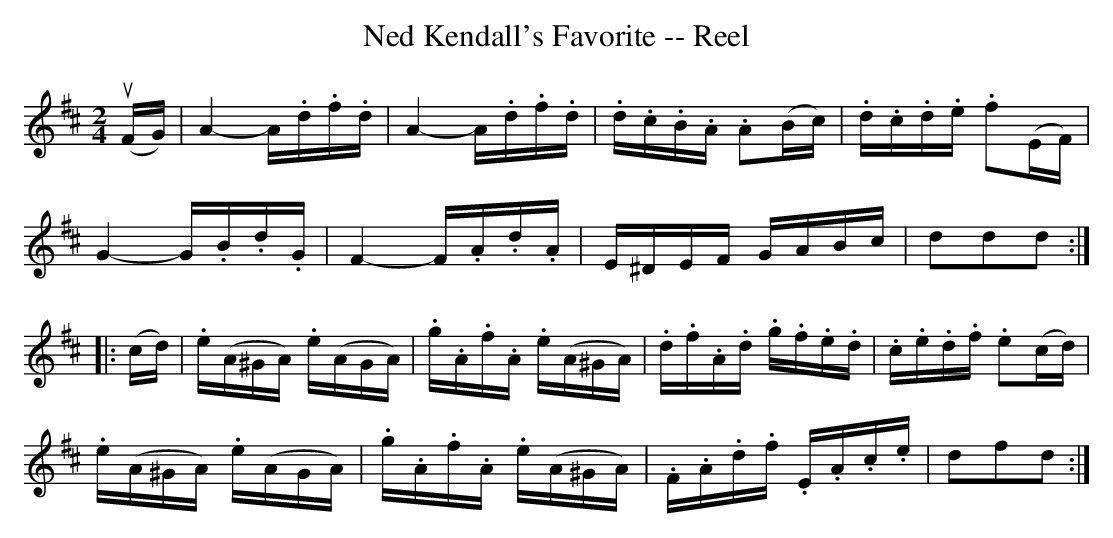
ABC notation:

X:1
T: Ned Kendall's Favorite -- Reel
M:2/4
L:1/16
K:D
u(FG)|\
A4-A.d.f.d | A4-A.d.f.d | .d.c.B.A .A2(Bc) | .d.c.d.e .f2(EF)|
G4-G.B.d.G | F4-F.A.d.A |  E^DEF    GABc   |  d2d2d2        ::
(cd)|\
.e(A^GA) .e(AGA) | .g.A.f.A .e(A^GA) | .d.f.A.d .g.f.e.d | .c.e.d.f .e2(cd)|
.e(A^GA) .e(AGA) | .g.A.f.A .e(A^GA) | .F.A.d.f .E.A.c.e | d2f2d2         :|
